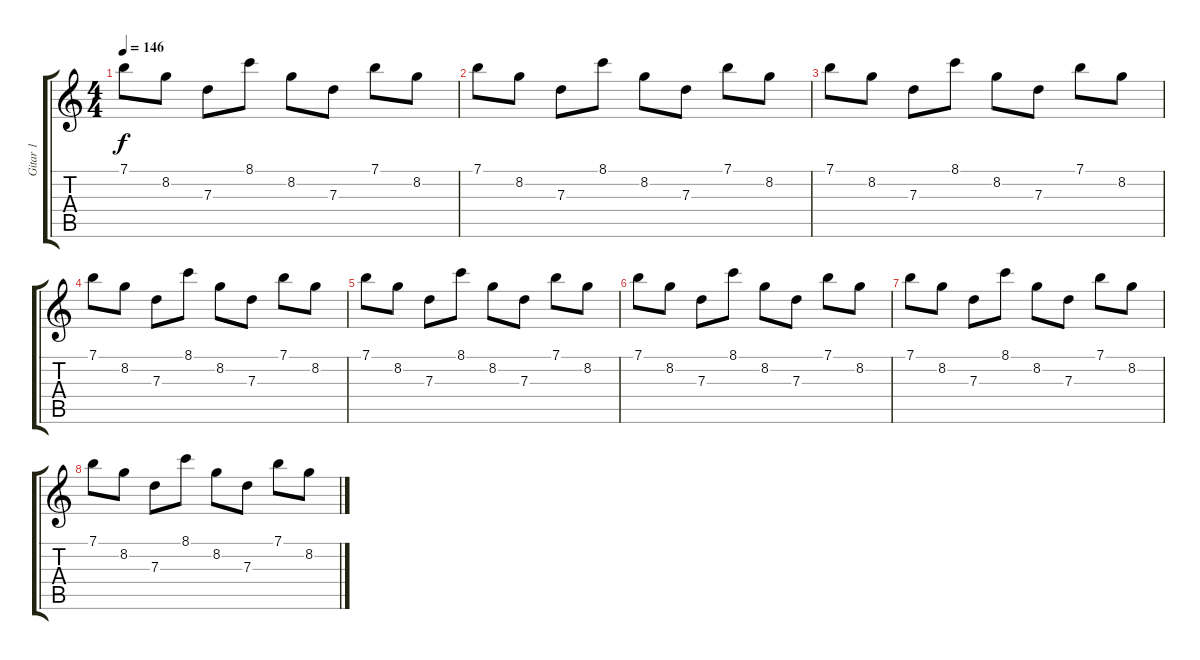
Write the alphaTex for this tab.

\track ("Gitar 1" "Gitar 1") {instrument overdrivenguitar}
\staff {score tabs}
\tuning (E4 B3 G3 D3 A2 E2) {hide}
\ts (4 4)
\tempo 146
\clef g2
\ks c
7.1.8{dy f} 8.2.8 7.3.8 8.1.8 8.2.8 7.3.8 7.1.8 8.2.8 |
7.1.8 8.2.8 7.3.8 8.1.8 8.2.8 7.3.8 7.1.8 8.2.8 |
7.1.8 8.2.8 7.3.8 8.1.8 8.2.8 7.3.8 7.1.8 8.2.8 |
7.1.8 8.2.8 7.3.8 8.1.8 8.2.8 7.3.8 7.1.8 8.2.8 |
7.1.8 8.2.8 7.3.8 8.1.8 8.2.8 7.3.8 7.1.8 8.2.8 |
7.1.8 8.2.8 7.3.8 8.1.8 8.2.8 7.3.8 7.1.8 8.2.8 |
7.1.8 8.2.8 7.3.8 8.1.8 8.2.8 7.3.8 7.1.8 8.2.8 |
7.1.8 8.2.8 7.3.8 8.1.8 8.2.8 7.3.8 7.1.8 8.2.8
